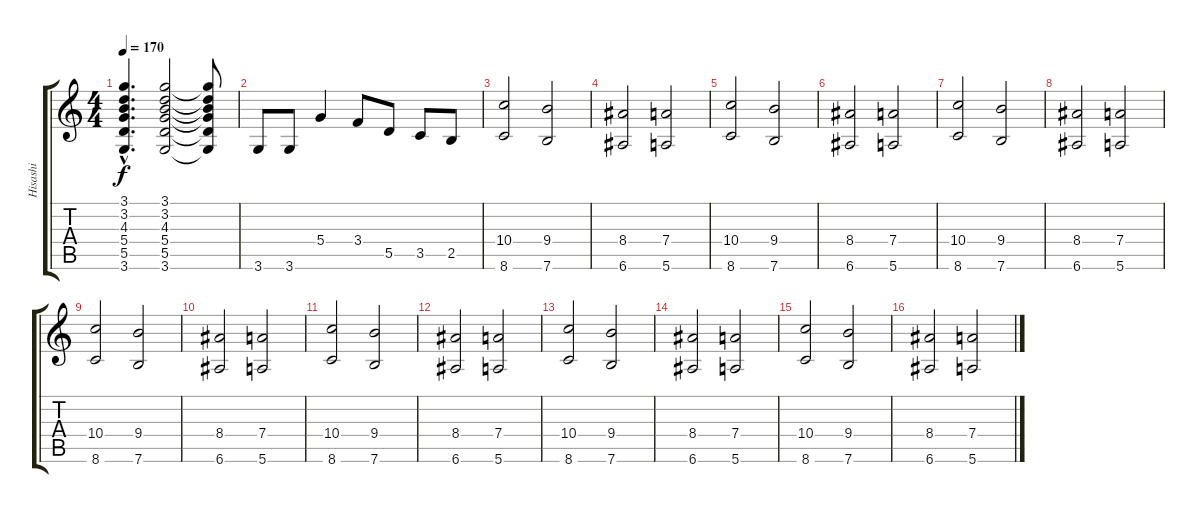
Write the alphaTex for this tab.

\track ("Hisashi" "Hisashi") {instrument distortionguitar}
\staff {score tabs}
\tuning (E4 B3 G3 D3 A2 E2) {hide}
\ts (4 4)
\tempo 170
\clef g2
\ks c
(3.1{hac} 3.2{hac} 4.3{hac} 5.4{hac} 5.5{hac} 3.6{hac}).4{d dy f} (3.1 3.2 4.3 5.4 5.5 3.6).2 (3.1{t} 3.2{t} 4.3{t} 5.4{t} 5.5{t} 3.6{t}).8 |
3.6.8 3.6.8 5.4.4 3.4.8 5.5.8 3.5.8 2.5.8 |
(10.4 8.6).2 (9.4 7.6).2 |
(8.4 6.6).2 (7.4 5.6).2 |
(10.4 8.6).2 (9.4 7.6).2 |
(8.4 6.6).2 (7.4 5.6).2 |
(10.4 8.6).2 (9.4 7.6).2 |
(8.4 6.6).2 (7.4 5.6).2 |
(10.4 8.6).2 (9.4 7.6).2 |
(8.4 6.6).2 (7.4 5.6).2 |
(10.4 8.6).2 (9.4 7.6).2 |
(8.4 6.6).2 (7.4 5.6).2 |
(10.4 8.6).2 (9.4 7.6).2 |
(8.4 6.6).2 (7.4 5.6).2 |
(10.4 8.6).2 (9.4 7.6).2 |
(8.4 6.6).2 (7.4 5.6).2
